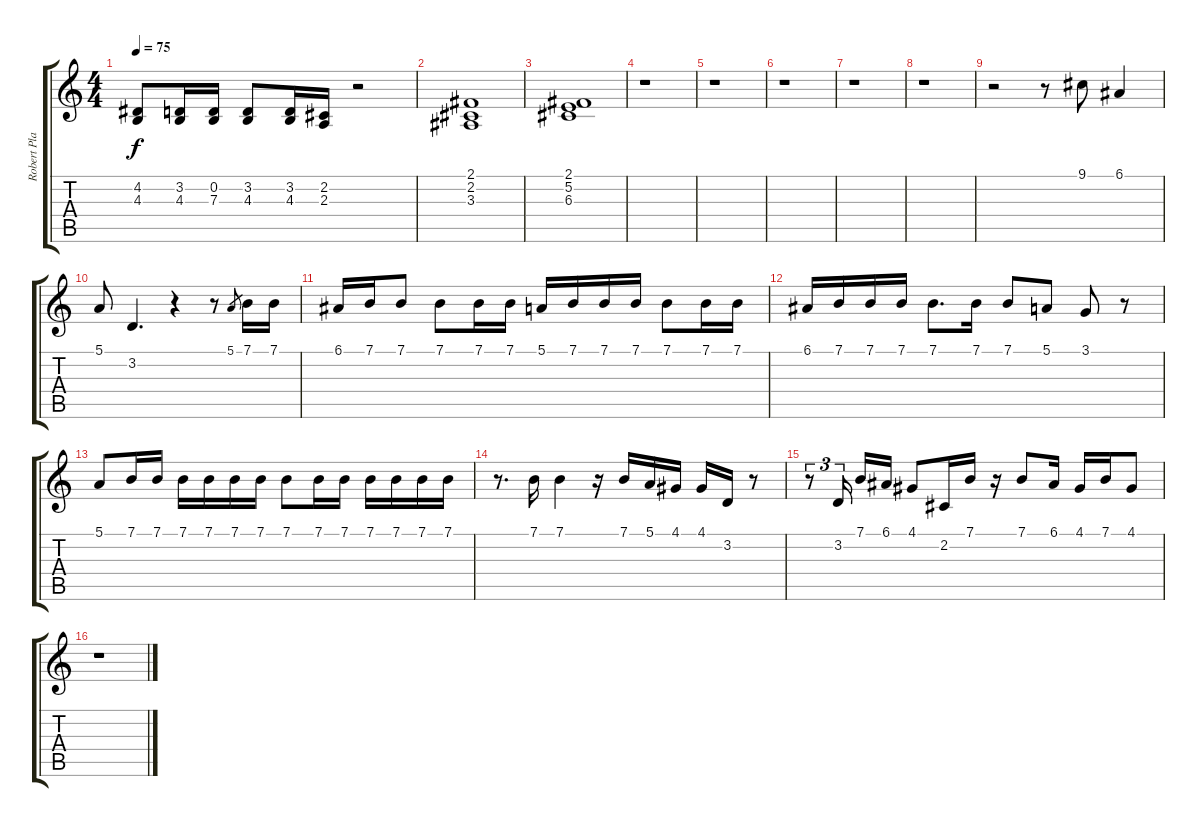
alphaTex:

\track ("Robert Plant ( Vocals)" "Robert Pla") {instrument clarinet}
\staff {score tabs}
\tuning (E4 B3 G3 D3 A2 E2) {hide}
\ts (4 4)
\tempo 75
\clef g2
\ks c
(4.2 4.3).8{dy f} (3.2 4.3).16 (0.2 7.3).16 (3.2 4.3).8 (3.2 4.3).16 (2.2 2.3).16 r.2 |
(2.1 2.2 3.3).1 |
(2.1 5.2 6.3).1 |
r.1 |
r.1 |
r.1 |
r.1 |
r.1 |
r.2 r.8 9.1.8 6.1.4 |
5.1.8 3.2.4{d} r.4 r.8 5.1.8{gr} 7.1.16 7.1.16 |
6.1.16 7.1.16 7.1.8 7.1.8 7.1.16 7.1.16 5.1.16 7.1.16 7.1.16 7.1.16 7.1.8 7.1.16 7.1.16 |
6.1.16 7.1.16 7.1.16 7.1.16 7.1.8{d} 7.1.16 7.1.8 5.1.8 3.1.8 r.8 |
5.1.8 7.1.16 7.1.16 7.1.16 7.1.16 7.1.16 7.1.16 7.1.8 7.1.16 7.1.16 7.1.16 7.1.16 7.1.16 7.1.16 |
r.8{d} 7.1.16 7.1.4 r.16 7.1.16 5.1.16 4.1.16 4.1.16 3.2.16 r.8 |
r.8{tu (3 2)} 3.2.16{tu (3 2)} 7.1.16 6.1.16 4.1.8 2.2.16 7.1.16 r.16 7.1.8 6.1.16 4.1.16 7.1.16 4.1.8 |
r.1
